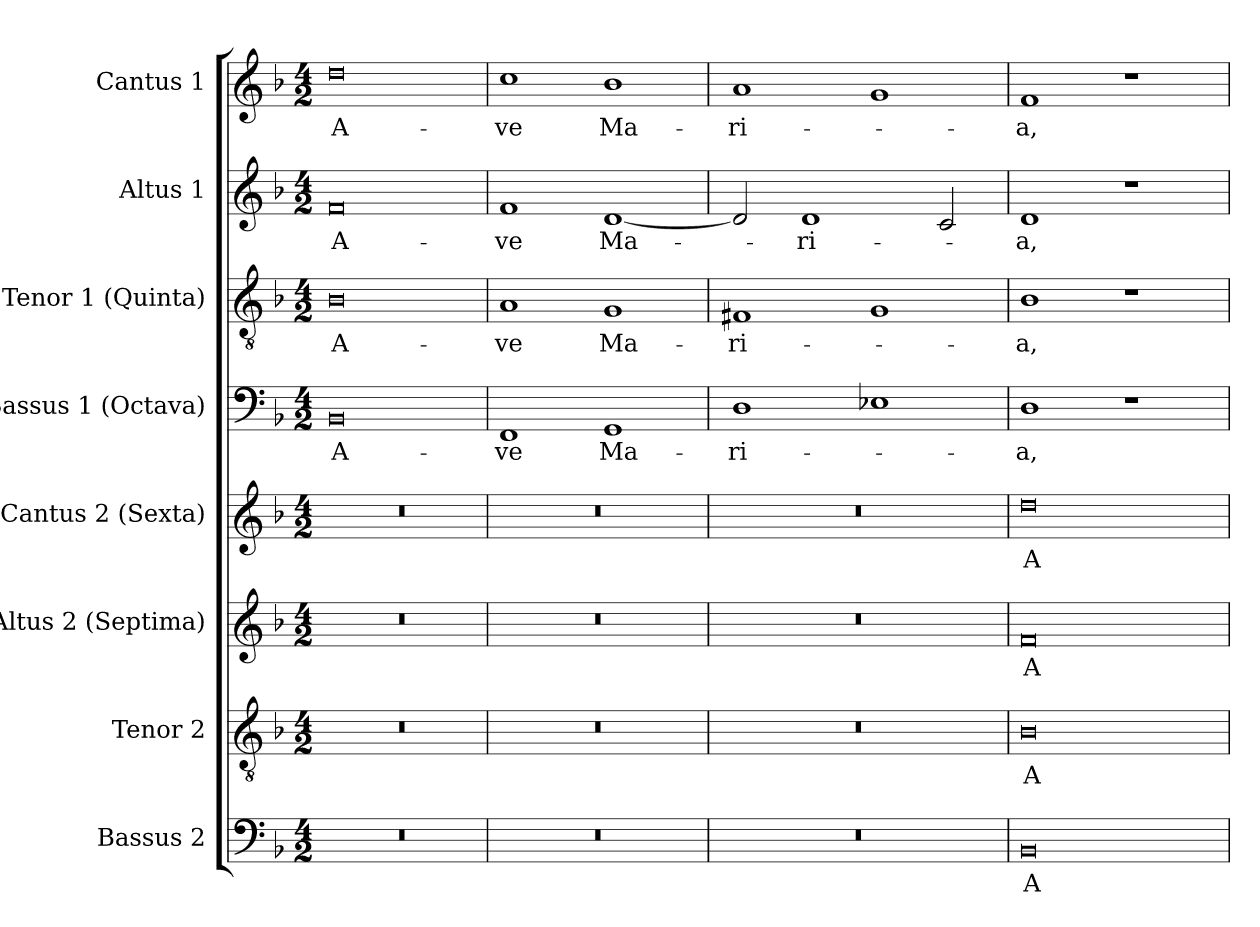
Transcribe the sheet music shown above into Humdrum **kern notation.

**kern	**text	**kern	**text	**kern	**text	**kern	**text	**kern	**text	**kern	**text	**kern	**text	**kern	**text
*part8	*part8	*part7	*part7	*part6	*part6	*part5	*part5	*part4	*part4	*part3	*part3	*part2	*part2	*part1	*part1
*staff8	*staff8	*staff7	*staff7	*staff6	*staff6	*staff5	*staff5	*staff4	*staff4	*staff3	*staff3	*staff2	*staff2	*staff1	*staff1
*I"Bassus 2	*	*I"Tenor 2	*	*I"Altus 2 (Septima)	*	*I"Cantus 2 (Sexta)	*	*I"Bassus 1 (Octava)	*	*I"Tenor 1 (Quinta)	*	*I"Altus 1	*	*I"Cantus 1	*
*clefF4	*	*clefGv2	*	*clefG2	*	*clefG2	*	*clefF4	*	*clefGv2	*	*clefG2	*	*clefG2	*
*k[b-]	*	*k[b-]	*	*k[b-]	*	*k[b-]	*	*k[b-]	*	*k[b-]	*	*k[b-]	*	*k[b-]	*
*F:	*	*F:	*	*F:	*	*F:	*	*F:	*	*F:	*	*F:	*	*F:	*
*M4/2	*	*M4/2	*	*M4/2	*	*M4/2	*	*M4/2	*	*M4/2	*	*M4/2	*	*M4/2	*
*MM200	*	*MM200	*	*MM200	*	*MM200	*	*MM200	*	*MM200	*	*MM200	*	*MM200	*
=1	=1	=1	=1	=1	=1	=1	=1	=1	=1	=1	=1	=1	=1	=1	=1
!	!	!	!	!	!	!	!	!	!LO:LY:b	!	!LO:LY:b	!	!LO:LY:b	!	!LO:LY:b
0r	.	0r	.	0r	.	0r	.	0BB-	A-	0B-	A-	0f	A-	0dd	A-
=2	=2	=2	=2	=2	=2	=2	=2	=2	=2	=2	=2	=2	=2	=2	=2
!	!	!	!	!	!	!	!	!	!LO:LY:b	!	!LO:LY:b	!	!LO:LY:b	!	!LO:LY:b
0r	.	0r	.	0r	.	0r	.	1FF	-ve	1A	-ve	1f	-ve	1cc	-ve
!	!	!	!	!	!	!	!	!	!LO:LY:b	!	!LO:LY:b	!	!LO:LY:b	!	!LO:LY:b
.	.	.	.	.	.	.	.	1GG	Ma-	1G	Ma-	[1d	Ma-	1b-	Ma-
=3	=3	=3	=3	=3	=3	=3	=3	=3	=3	=3	=3	=3	=3	=3	=3
!	!	!	!	!	!	!	!	!	!LO:LY:b	!	!LO:LY:b	!	!	!	!LO:LY:b
0r	.	0r	.	0r	.	0r	.	1D	-ri-	1F#X	-ri-	2d/]	.	1a	-ri-
!	!	!	!	!	!	!	!	!	!	!	!	!	!LO:LY:b	!	!
.	.	.	.	.	.	.	.	.	.	.	.	1d	-ri-	.	.
.	.	.	.	.	.	.	.	1E-X	.	1G	.	.	.	1g	.
.	.	.	.	.	.	.	.	.	.	.	.	2c/	.	.	.
=4	=4	=4	=4	=4	=4	=4	=4	=4	=4	=4	=4	=4	=4	=4	=4
!	!LO:LY:b	!	!LO:LY:b	!	!LO:LY:b	!	!LO:LY:b	!	!LO:LY:b	!	!LO:LY:b	!	!LO:LY:b	!	!LO:LY:b
0BB-	A-	0B-	A-	0f	A-	0dd	A-	1D	-a,	1B-	-a,	1d	-a,	1f	-a,
.	.	.	.	.	.	.	.	1r	.	1r	.	1r	.	1r	.
=	=	=	=	=	=	=	=	=	=	=	=	=	=	=	=
*-	*-	*-	*-	*-	*-	*-	*-	*-	*-	*-	*-	*-	*-	*-	*-
